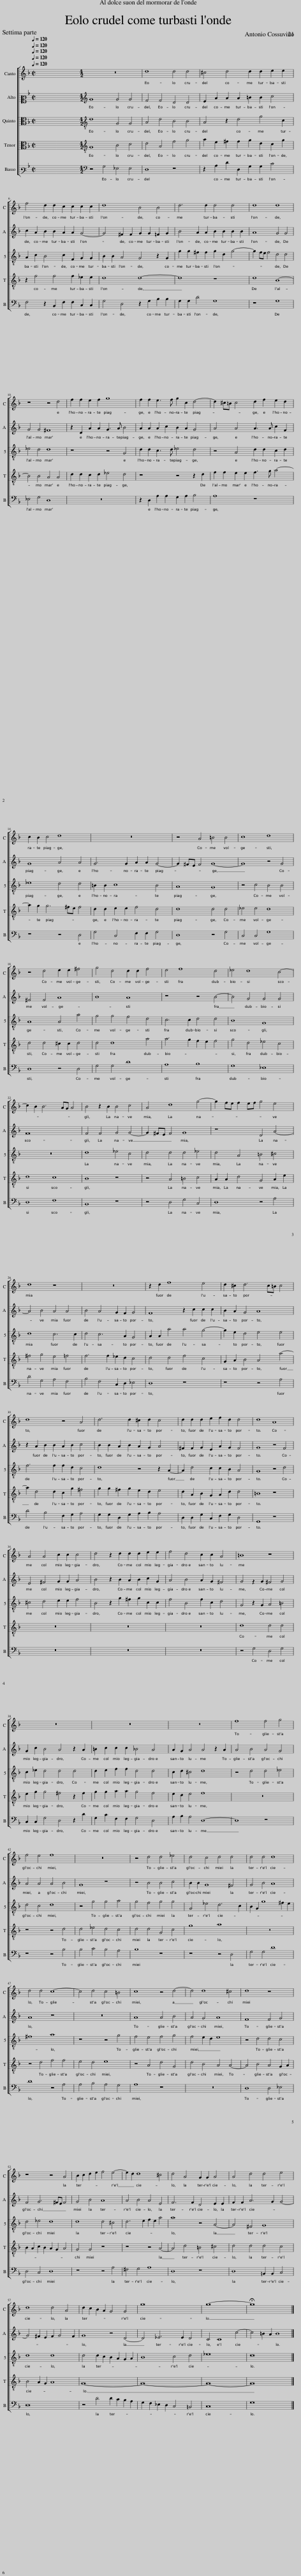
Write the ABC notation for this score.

X:1
%%score [ 1 2 [ 3 4 ] 5 ]
L:1/8
Q:1/4=120
M:2/2
I:linebreak $
K:F
V:1 treble
V:2 alto2
V:3 alto
V:4 alto
V:5 bass3
V:1
 x8 | x8 |[M:4/2] z16 | d8 d4 d4 | ^c4 d4 d2 d2 e2 e2 |$ %5
 f4 d2 d2 c2 c2 c2 c2 | d8 B4 B4 | d6 d2 d4 d4 | d8 d8 |$ z8 z4 d4 | %10
 f2 f2 e2 f2 g8 | f2 f2 e3 f g2 c2 d4- | d2 ^c=B c4 d2 f2 e2 d2 |$ c2 B2 c4 d8 | z16 | %15
 z4 A4 =B4 B4 | c8 d8 |$ z4 d4 e2 e2 ^f4 | g4 d4 d2 d2 f4 | e4 f8 d4 | %20
 _e4 d8 c4- |$ c2 B2 B6 AG A4 | B4 z2 B2 B4 c4 | A4 d8 g4- | g2 fe f2 ef g4 e4 |$ %25
 d8 z8 | z16 | z2 d2 f8 e4 | d2 ^c2 d6 c=B c4 |$ d8 z4 A4 | %30
 d6 d2 ^c2 d2 c4 | d2 d2 d2 e2 f2 d2 d4 | d8 A8 |$ A4 A4 c2 c2 c4 | d4 z2 d2 d2 d2 e2 e2 | %35
 f4 d4 c2 c2 A4 | =B8 z8 |$ z16 | z16 | z16 | %40
 f8 f4 g4 |$ f4 e4 f8 | z16 | z4 d4 d4 _e4 | d4 c4 d4 d4 | %45
 d4 d4 d8 |$ d4 d4 c8- | c4 d4 c4 =B4 | c8 z4 d4- | d4 d8 ^c4 | %50
 d8 z8 |$ z8 z4 A4 | B2 c2 d2 e2 f4 e4- | e2 d2 d8 ^c4 | d4 A4 G2 G2 A4 | %55
 A4 d4 d4 e4 |$ d8 d4 A4 | d2 c2 B2 A2 G4 G4 | g16 | g16- | %60
 !fermata!g16 |] %61
V:2
 x8 | x8 |[M:4/2][K:treble] G8 G4 G4 | F4 F4 D4 D4 | E2 A2 A2 A2 =B2 B2 c4 |$ %5
 c2 A2 B2 B2 A2 A2 G4- | G4 ^F2 F2 G2 G2 =F2 G2 | B4 A2 A2 B2 B2 B2 B2 | A8 G4 G4 |$ G4 G4 ^F8 | %10
 z2 D2 A2 A2 G3 A B4 | A2 A2 A2 c2 B2 A2 G4 | A4 A4 A3 A c2 F2 |$ G8 A4 A4 | G6 G2 A2 A2 G4- | %15
 G2 ^FE F4 G8- | G8 z4 G4 |$ ^F4 F4 A8 | B8 A8 | z8 z4 B4- | %20
 B4 G4 G4 G4 |$ F16 | F4 F4 G4 G4- | G2 ^FE F4 G8 | z8 D4 A4- |$ %25
 A4 B4 A4 A4 | B4 A4 G2 F2 G4 | F8 z2 c2 c2 c2 | B2 A2 G4 A8 |$ z2 A2 B2 B2 A2 B2 c4 | %30
 B2 B2 A2 B2 A2 G2 A4 | ^F2 F2 G2 E2 A2 G2 F4 | G8 z4 F4 |$ E4 ^F4 G2 G2 A4 | B4 z2 B2 A2 B2 c2 G2 | %35
 A4 B4 A2 G2 ^F4 | G4 z2 G2 ^F4 G4 |$ G2 c2 B4 A4 z2 A2 | =B2 c2 c2 c2 _B4 A4 | A2 G2 A4 A4 z2 A2 | %40
 A4 B4 A4 G4 |$ A4 A4 A4 B4 | G8 z8 | z4 B4 B4 c4 | B2 B2 G8 ^F4 | %45
 G4 B4 A8 |$ A8 z8 | z16 | A8 A4 B4 | A4 G4 A8 | %50
 F8 F4 G4 |$ F4 G6 ^FE F4 | G4 B4 A8 | A4 B4 A4 E4 | F6 F2 D4 E2 E2 | %55
 F2 F2 A6 G2 G4- |$ G4 ^F2 E2 F2 G4 F2 | G8 z4 D4- | D4 _E6 E2 D4 | C4 C8 c4- | %60
 c4 =B2 A2 B8 |] %61
V:3
 x8 | x8 |[M:4/2][K:treble-8] d8 G4 G4 | A4 d4 B4 B4 | A4 z2 d4 g4 c2 |$ %5
 A2 c2 B4 c2 F2 G2 G2 | B2 B2 A4 G4 z2 G2 | g2 g2 ^f2 f2 g2 d2 g4- | g2 fe f4 d4 d4 |$ _e4 d4 d8 | %10
 z8 z4 G4 | d2 d2 c3 d _e4 d4 | z4 A4 d2 d2 c2 d2 |$ _e8 d4 d4 | =B2 B2 c8 B4 | %15
 A8 G8 | z4 c4 B4 B4 |$ A8 A4 a4 | g4 g4 f4 d4 | c6 c2 d4 d4 | %20
 B8 G8 |$ z16 | d8 _e4 c4 | d4 d4 d4 _e4 | d4 A4 =B4 ^c4 |$ %25
 d8 c6 c2 | d4 c6 A2 G4 | A2 A2 a4 a4 g4- | g2 e2 d4 e4 e4 |$ f6 f2 f2 d2 c4 | %30
 d8 z4 z2 A2- | A2 d4 c2 c2 B2 A4 | G8 z4 d4 |$ ^c4 d4 e2 e2 f4 | B4 z2 g2 ^f2 g2 c2 c2 | %35
 f4 B4 f2 c2 d4 | G4 z2 G2 A4 =B4 |$ c2 _e2 d4 d4 d4 | d2 e2 f2 f2 d4 d4 | c2 d2 ^c4 d8 | %40
 z4 d4 d4 _e4 |$ d4 c4 d8 | z4 g4 g4 a4 | g4 f4 g4 g4 | G4 _e4 d6 c2 | %45
 B2 G2 g8 ^f2 e2 |$ ^f8 a8 | z8 z4 g4 | f4 e4 f4 g4 | f4 e2 d2 e8 | %50
 z4 d4 d4 c4 |$ d4 _e4 d8 | d8 d4 ^c4 | d6 e2 f2 e2 a4 | a8 z4 A4- | %55
 A4 ^F4 G8 |$ d8 d8 | d4 d2 c2 B2 A2 G2 A2 | B8 c4 d4 | _e16 | %60
 d16 |] %61
V:4
 x8 | x8 |[M:4/2][K:treble-8] G8 B4 c4 | d4 A4 f4 g4 | a2 e2 ^f2 f2 g2 d2 c2 g2 |$ %5
 z2 f4 f4 f2 _e2 e2 | d8 d8- | d8 z8 | d8 B8- |$ B4 B4 A4 A4 | %10
 d2 d2 c2 d2 _e4 d4 | z8 z4 z2 d2 | f2 f2 e2 e2 f3 g a4- |$ a2 g2 g6 ^fe f4 | d2 d2 e2 e2 f4 d4 | %15
 d8 d4 d4 | _e4 e4 d8 |$ d4 d4 ^c2 c2 d4 | d4 d8 a4 | a6 g2 f2 e2 f4 | %20
 g4 d4 _e4 c4 |$ d8 c8 | B8 z8 | z4 A4 =B4 c4 | A2 A2 d4 G4 A2 e2 |$ %25
 ^f4 g4 e4 =f4 | f6 f2 _e2 d2 c4 | d4 d4 f4 c4 | G2 A2 B4 A4 a4- |$ a2 d4 d2 c2 g2 ^f4 | %30
 g2 g2 ^f2 g2 e2 d2 e4 | d2 A2 B2 G2 A2 d2 d4 | =B8 z8 |$ z16 | z16 | %35
 z16 | d8 d4 d4 |$ e2 g2 g4 ^f4 z2 f2 | g2 g2 a2 a2 g4 f4 | e2 d2 e4 f8 | %40
 z16 |$ z8 z4 d4 | d4 _e4 d4 c4 | d4 d4 G4 c4 | g8 a8 | %45
 z16 |$ z4 d4 f4 f4 | e4 d4 e8 | z4 A4 d4 G4 | d4 B4 A4 A4- | %50
 A4 B4 A4 G2 A2 |$ B2 A2 c2 B2 A2 G2 A4 | G4 G4 z8 | z8 z4 A4- | A4 d4 =B4 ^c4 | %55
 d4 d4 d4 c4 |$ B4 A2 G2 A8 | G16- | G16- | G16- | %60
 G16 |] %61
V:5
 x8 | x8 |[M:4/2][K:bass] z4 G,4 _E,4 E,4 | D,8 z8 | z2 A,2 D2 D,2 G,2 G,2 C4 |$ %5
 F,4 z2 B,,2 F,2 F,2 C,2 C,2 | G,4 D,4 z2 G,2 B,2 B,2 | G,2 G,2 D4 G,8 | z8 G,8 |$ _E,4 G,4 D,8 | %10
 z16 | z2 D,2 A,2 A,2 G,2 A,2 B,4 | A,8 z8 |$ z8 z4 D,4 | G,4 C,4 F,2 F,2 G,4 | %15
 D,8 z4 G,4 | C,4 C,4 G,8 |$ D,8 z4 D,4 | G,4 G,4 D8 | A,8 B,8 | %20
 G,8 _E,8 |$ D,8 F,8 | B,,8 z8 | z4 D,4 G,4 C,4 | D,8 z4 A,4 |$ %25
 D4 G,4 A,4 F,4 | B,4 F,4 C,2 D,2 _E,4 | D,8 z8 | z8 z4 A,4 |$ D4 B,4 F,2 G,2 A,4 | %30
 G,2 G,2 D,2 G,2 A,2 B,2 A,4 | D,2 D,2 G,2 C,2 F,2 G,2 D,4 | G,,8 z8 |$ z16 | z16 | %35
 z16 | z4 G,4 D,4 G,4 |$ C,2 C,2 G,4 D,4 z2 D2 | G,2 C2 F,2 F,2 G,4 D,4 | A,2 B,2 A,4 D,8- | %40
 D,8 z8 |$ z8 z4 B,4 | B,4 C4 B,4 A,4 | B,8 z8 | z8 z4 D,4 | %45
 G,4 G,4 D8 |$ D8 z4 A,4 | A,4 B,4 A,4 G,4 | A,8 z8 | z16 | %50
 D,8 D,4 _E,4 |$ D,4 C,4 D,8 | z8 z4 A,4 | ^F,4 G,4 A,8 | D,8 z8 | %55
 D,8 =B,,2 B,,2 C,4 |$ D,16 | z4 D4 D2 C2 B,2 A,2 | G,2 F,2 _E,2 D,2 C,4 =B,,4 | C,16 | %60
 G,16 |] %61
